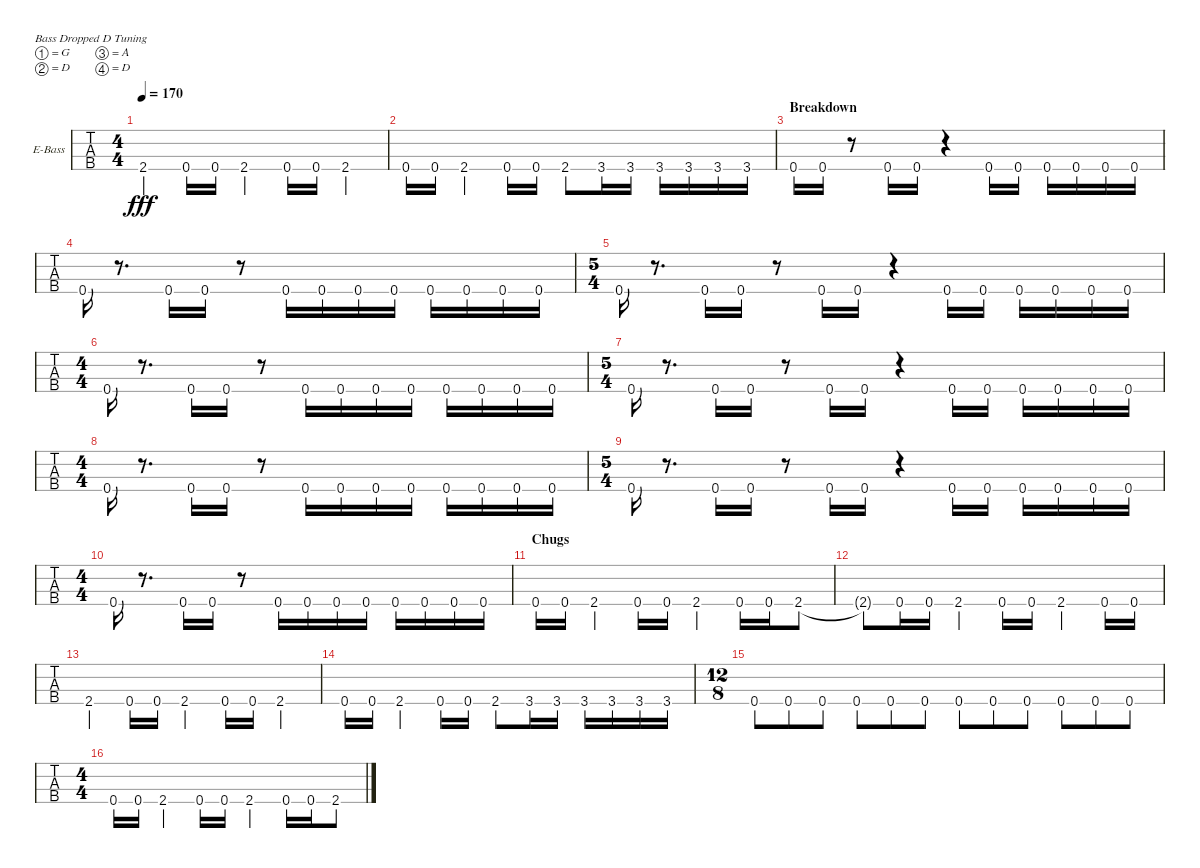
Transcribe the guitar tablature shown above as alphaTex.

\defaultSystemsLayout 4
\bracketExtendMode groupsimilarinstruments
\firstSystemTrackNameOrientation horizontal
\otherSystemsTrackNameOrientation horizontal
\track ("John Campbell" "E-Bass") {instrument electricbassfinger}
\staff {tabs}
\tuning (G2 D2 A1 D1)
\ts (4 4)
\tempo 170
\clef g2
\ks c
2.4.4{dy fff} 0.4.16 0.4.16 2.4.4 0.4.16 0.4.16 2.4.4 |
0.4.16 0.4.16 2.4.4 0.4.16 0.4.16 2.4.8 3.4.16 3.4.16 3.4.16 3.4.16 3.4.16 3.4.16 |
\section ("" "Breakdown")
0.4.16 0.4.16 r.8 0.4.16 0.4.16 r.4 0.4.16 0.4.16 0.4.16 0.4.16 0.4.16 0.4.16 |
0.4.16 r.8{d} 0.4.16 0.4.16 r.8 0.4.16 0.4.16 0.4.16 0.4.16 0.4.16 0.4.16 0.4.16 0.4.16 |
\ts (5 4)
0.4.16 r.8{d} 0.4.16 0.4.16 r.8 0.4.16 0.4.16 r.4 0.4.16 0.4.16 0.4.16 0.4.16 0.4.16 0.4.16 |
\ts (4 4)
0.4.16 r.8{d} 0.4.16 0.4.16 r.8 0.4.16 0.4.16 0.4.16 0.4.16 0.4.16 0.4.16 0.4.16 0.4.16 |
\ts (5 4)
0.4.16 r.8{d} 0.4.16 0.4.16 r.8 0.4.16 0.4.16 r.4 0.4.16 0.4.16 0.4.16 0.4.16 0.4.16 0.4.16 |
\ts (4 4)
0.4.16 r.8{d} 0.4.16 0.4.16 r.8 0.4.16 0.4.16 0.4.16 0.4.16 0.4.16 0.4.16 0.4.16 0.4.16 |
\ts (5 4)
0.4.16 r.8{d} 0.4.16 0.4.16 r.8 0.4.16 0.4.16 r.4 0.4.16 0.4.16 0.4.16 0.4.16 0.4.16 0.4.16 |
\ts (4 4)
0.4.16 r.8{d} 0.4.16 0.4.16 r.8 0.4.16 0.4.16 0.4.16 0.4.16 0.4.16 0.4.16 0.4.16 0.4.16 |
\section ("" "Chugs")
0.4.16 0.4.16 2.4.4 0.4.16 0.4.16 2.4.4 0.4.16 0.4.16 2.4.8 |
2.4{t}.8 0.4.16 0.4.16 2.4.4 0.4.16 0.4.16 2.4.4 0.4.16 0.4.16 |
2.4.4 0.4.16 0.4.16 2.4.4 0.4.16 0.4.16 2.4.4 |
0.4.16 0.4.16 2.4.4 0.4.16 0.4.16 2.4.8 3.4.16 3.4.16 3.4.16 3.4.16 3.4.16 3.4.16 |
\ts (12 8)
0.4.8 0.4.8 0.4.8 0.4.8 0.4.8 0.4.8 0.4.8 0.4.8 0.4.8 0.4.8 0.4.8 0.4.8 |
\ts (4 4)
0.4.16 0.4.16 2.4.4 0.4.16 0.4.16 2.4.4 0.4.16 0.4.16 2.4.8
